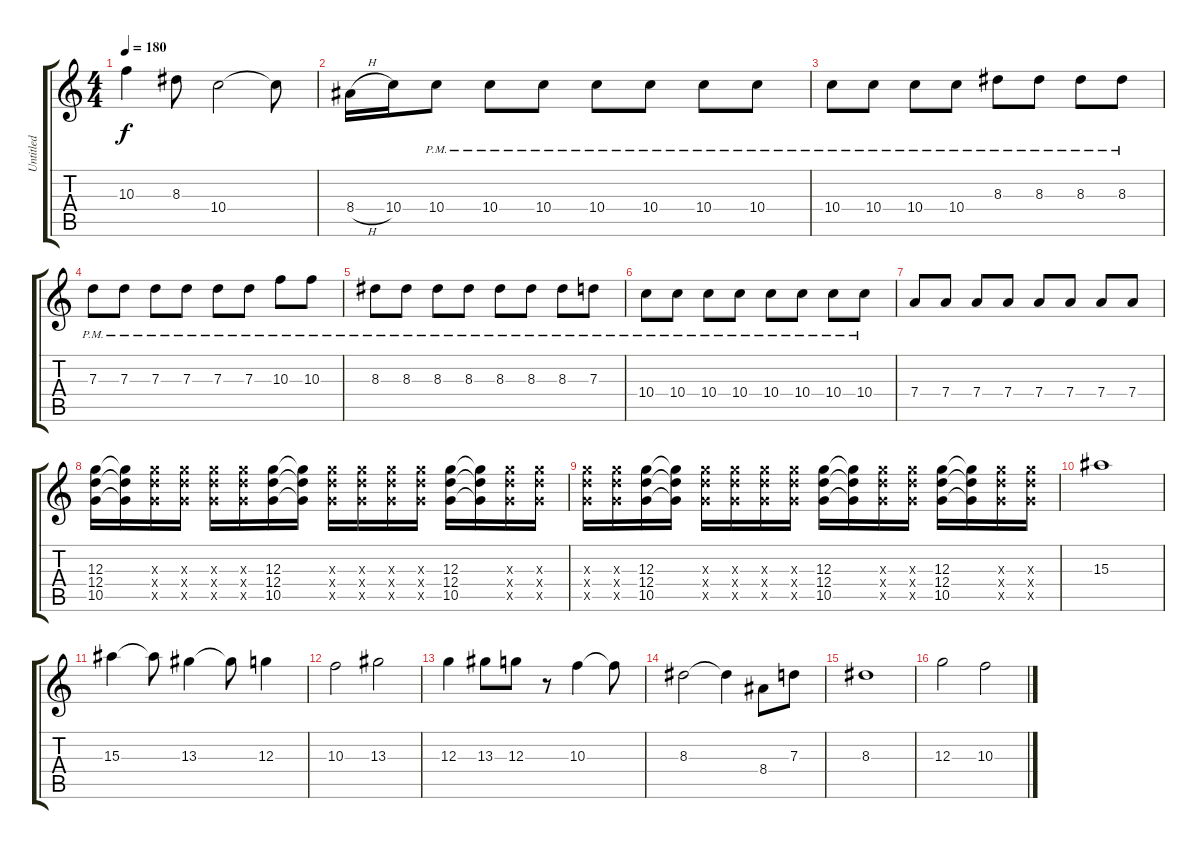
\track ("Untitled" "Untitled") {instrument distortionguitar}
\staff {score tabs}
\tuning (E4 B3 G3 D3 A2 E2) {hide}
\ts (4 4)
\tempo 180
\clef g2
\ks c
10.3{t}.4{dy f} 8.3.8 10.4.2 10.4{t}.8 |
8.4{h}.16 10.4.16 10.4{pm}.8 10.4{pm}.8 10.4{pm}.8 10.4{pm}.8 10.4{pm}.8 10.4{pm}.8 10.4{pm}.8 |
10.4{pm}.8 10.4{pm}.8 10.4{pm}.8 10.4{pm}.8 8.3{pm}.8 8.3{pm}.8 8.3{pm}.8 8.3{pm}.8 |
7.3{pm}.8 7.3{pm}.8 7.3{pm}.8 7.3{pm}.8 7.3{pm}.8 7.3{pm}.8 10.3{pm}.8 10.3{pm}.8 |
8.3{pm}.8 8.3{pm}.8 8.3{pm}.8 8.3{pm}.8 8.3{pm}.8 8.3{pm}.8 8.3{pm}.8 7.3{pm}.8 |
10.4{pm}.8 10.4{pm}.8 10.4{pm}.8 10.4{pm}.8 10.4{pm}.8 10.4{pm}.8 10.4{pm}.8 10.4{pm}.8 |
7.4.8 7.4.8 7.4.8 7.4.8 7.4.8 7.4.8 7.4.8 7.4.8 |
(12.3 12.4 10.5).16 (12.3{t} 12.4{t} 10.5{t}).16 (12.3{x} 12.4{x} 10.5{x}).16 (12.3{x} 12.4{x} 10.5{x}).16 (12.3{x} 12.4{x} 10.5{x}).16 (12.3{x} 12.4{x} 10.5{x}).16 (12.3 12.4 10.5).16 (12.3{t} 12.4{t} 10.5{t}).16 (12.3{x} 12.4{x} 10.5{x}).16 (12.3{x} 12.4{x} 10.5{x}).16 (12.3{x} 12.4{x} 10.5{x}).16 (12.3{x} 12.4{x} 10.5{x}).16 (12.3 12.4 10.5).16 (12.3{t} 12.4{t} 10.5{t}).16 (12.3{x} 12.4{x} 10.5{x}).16 (12.3{x} 12.4{x} 10.5{x}).16 |
(12.3{x} 12.4{x} 10.5{x}).16 (12.3{x} 12.4{x} 10.5{x}).16 (12.3 12.4 10.5).16 (12.3{t} 12.4{t} 10.5{t}).16 (12.3{x} 12.4{x} 10.5{x}).16 (12.3{x} 12.4{x} 10.5{x}).16 (12.3{x} 12.4{x} 10.5{x}).16 (12.3{x} 12.4{x} 10.5{x}).16 (12.3 12.4 10.5).16 (12.3{t} 12.4{t} 10.5{t}).16 (12.3{x} 12.4{x} 10.5{x}).16 (12.3{x} 12.4{x} 10.5{x}).16 (12.3 12.4 10.5).16 (12.3{t} 12.4{t} 10.5{t}).16 (12.3{x} 12.4{x} 10.5{x}).16 (12.3{x} 12.4{x} 10.5{x}).16 |
15.3.1 |
15.3.4 15.3{t}.8 13.3.4 13.3{t}.8 12.3.4 |
10.3.2 13.3.2 |
12.3.4 13.3.8 12.3.8 r.8 10.3.4 10.3{t}.8 |
8.3.2 8.3{t}.4 8.4.8 7.3.8 |
8.3.1 |
12.3.2 10.3.2
